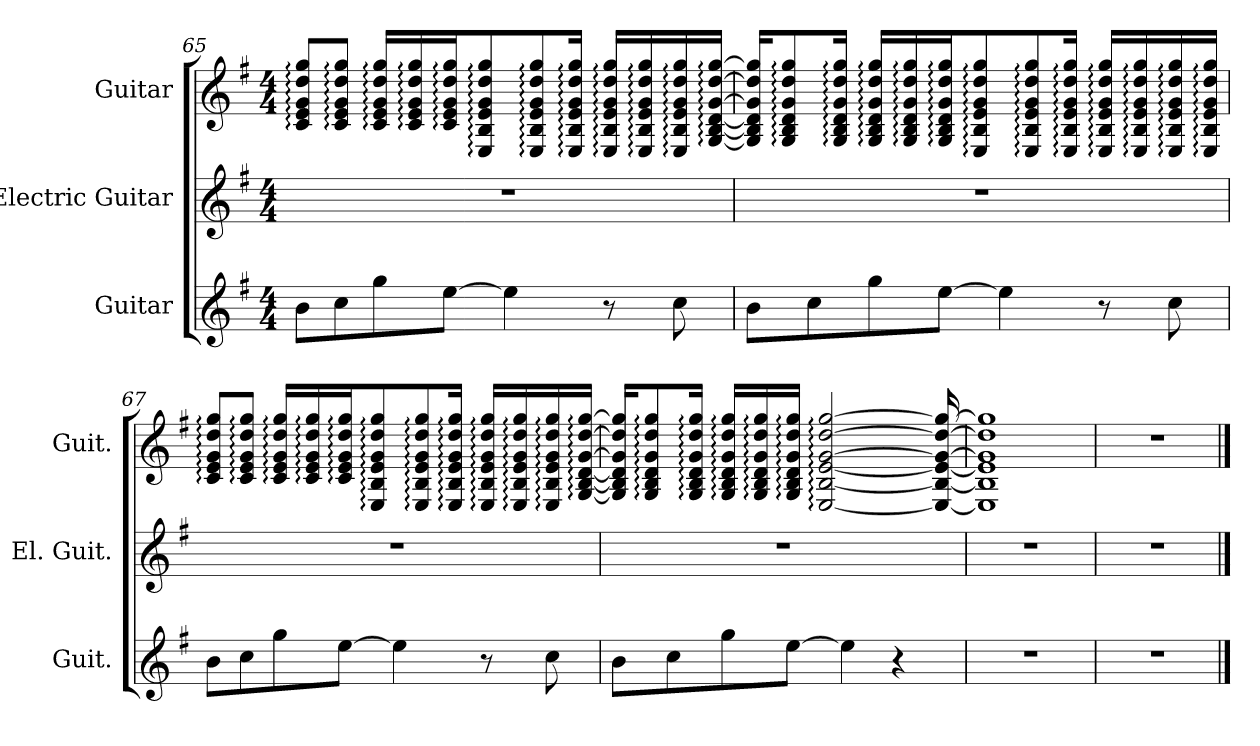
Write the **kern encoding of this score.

**kern	**kern	**kern
*part3	*part2	*part1
*staff3	*staff2	*staff1
*I"Guitar	*I"Electric Guitar	*I"Guitar
*I'Guit.	*I'El. Guit.	*I'Guit.
!!LO:LB:g=z
*clefG2	*clefG2	*clefG2
*ITrd7c12	*ITrd7c12	*ITrd7c12
*k[f#]	*k[f#]	*k[f#]
*M4/4	*M4/4	*M4/4
=65	=65	=65
8B\L	1r	8C/: 8E/: 8G/: 8d/: 8g/:L
8c\	.	8C/: 8E/: 8G/: 8d/: 8g/:J
8g\	.	16C/: 16E/: 16G/: 16d/: 16g/:LL
.	.	16C/: 16E/: 16G/: 16d/: 16g/:
[8e\J	.	16C/: 16E/: 16G/: 16d/: 16g/:J
.	.	8EE/: 8BB/: 8E/: 8G/: 8d/: 8g/:
4e\]	.	.
.	.	8EE/: 8BB/: 8E/: 8G/: 8d/: 8g/:
.	.	16EE/: 16BB/: 16E/: 16G/: 16d/: 16g/:Jk
8r	.	16EE/: 16BB/: 16E/: 16G/: 16d/: 16g/:LL
.	.	16EE/: 16BB/: 16E/: 16G/: 16d/: 16g/:
8c\	.	16EE/: 16BB/: 16E/: 16G/: 16d/: 16g/:
.	.	[16GG/: [16BB/: [16D/: [16G/: [16d/: [16g/:JJ
!!LO:LB:g=z
=66	=66	=66
8B\L	1r	16GG/] 16BB/] 16D/] 16G/] 16d/] 16g/]KL
.	.	8GG/: 8BB/: 8D/: 8G/: 8d/: 8g/:
8c\	.	.
.	.	16GG/: 16BB/: 16D/: 16G/: 16d/: 16g/:Jk
8g\	.	16GG/: 16BB/: 16D/: 16G/: 16d/: 16g/:LL
.	.	16GG/: 16BB/: 16D/: 16G/: 16d/: 16g/:
[8e\J	.	16GG/: 16BB/: 16D/: 16G/: 16d/: 16g/:J
.	.	8EE/: 8BB/: 8E/: 8G/: 8d/: 8g/:
4e\]	.	.
.	.	8EE/: 8BB/: 8E/: 8G/: 8d/: 8g/:
.	.	16EE/: 16BB/: 16E/: 16G/: 16d/: 16g/:Jk
8r	.	16EE/: 16BB/: 16E/: 16G/: 16d/: 16g/:LL
.	.	16EE/: 16BB/: 16E/: 16G/: 16d/: 16g/:
8c\	.	16EE/: 16BB/: 16E/: 16G/: 16d/: 16g/:
.	.	16EE/: 16BB/: 16E/: 16G/: 16d/: 16g/:JJ
!!LO:LB:g=z
=67	=67	=67
8B\L	1r	8C/: 8E/: 8G/: 8d/: 8g/:L
8c\	.	8C/: 8E/: 8G/: 8d/: 8g/:J
8g\	.	16C/: 16E/: 16G/: 16d/: 16g/:LL
.	.	16C/: 16E/: 16G/: 16d/: 16g/:
[8e\J	.	16C/: 16E/: 16G/: 16d/: 16g/:J
.	.	8EE/: 8BB/: 8E/: 8G/: 8d/: 8g/:
4e\]	.	.
.	.	8EE/: 8BB/: 8E/: 8G/: 8d/: 8g/:
.	.	16EE/: 16BB/: 16E/: 16G/: 16d/: 16g/:Jk
8r	.	16EE/: 16BB/: 16E/: 16G/: 16d/: 16g/:LL
.	.	16EE/: 16BB/: 16E/: 16G/: 16d/: 16g/:
8c\	.	16EE/: 16BB/: 16E/: 16G/: 16d/: 16g/:
.	.	[16GG/: [16BB/: [16D/: [16G/: [16d/: [16g/:JJ
=68	=68	=68
8B\L	1r	16GG/] 16BB/] 16D/] 16G/] 16d/] 16g/]KL
.	.	8GG/: 8BB/: 8D/: 8G/: 8d/: 8g/:
8c\	.	.
.	.	16GG/: 16BB/: 16D/: 16G/: 16d/: 16g/:Jk
8g\	.	16GG/: 16BB/: 16D/: 16G/: 16d/: 16g/:LL
.	.	16GG/: 16BB/: 16D/: 16G/: 16d/: 16g/:
[8e\J	.	16GG/: 16BB/: 16D/: 16G/: 16d/: 16g/:JJ
.	.	[2EE/: [2BB/: [2E/: [2G/: [2d/: [2g/:
4e\]	.	.
4r	.	.
.	.	16EE/_ 16BB/_ 16E/_ 16G/_ 16d/_ 16g/_
=69	=69	=69
1r	1r	1EE] 1BB] 1E] 1G] 1d] 1g]
!!LO:PB:g=z
=70	=70	=70
1r	1r	1r
==	==	==
*-	*-	*-
